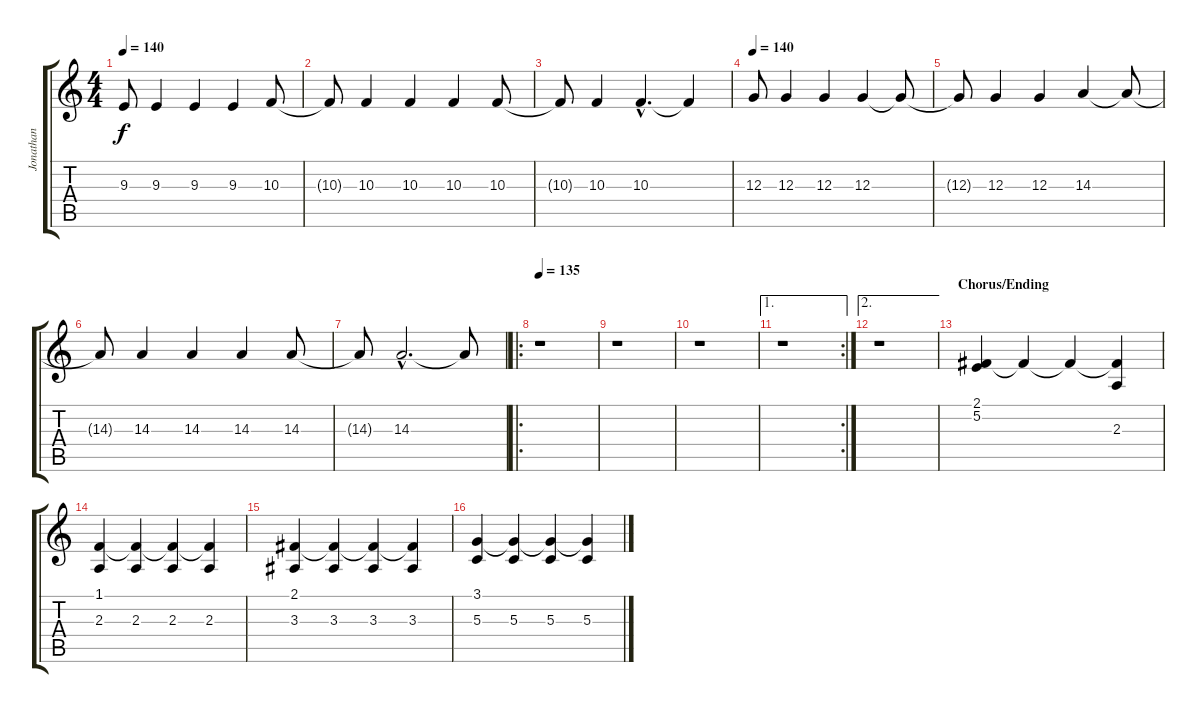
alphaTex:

\track ("Jonathan" "Jonathan") {instrument cello}
\staff {score tabs}
\tuning (E4 B3 G3 D3 A2 E2) {hide}
\ts (4 4)
\tempo 140
\clef g2
\ks c
9.3{t}.8{dy f} 9.3.4 9.3.4 9.3.4 10.3.8 |
10.3{t}.8 10.3.4 10.3.4 10.3.4 10.3.8 |
10.3{t}.8 10.3.4 10.3{hac}.4{d} 10.3{t}.4 |
\tempo 140
12.3.8 12.3.4 12.3.4 12.3.4 12.3{t}.8 |
12.3{t}.8 12.3.4 12.3.4 14.3.4 14.3{t}.8 |
14.3{t}.8 14.3.4 14.3.4 14.3.4 14.3.8 |
14.3{t}.8 14.3{hac}.2{d} 14.3{t}.8 |
\ro
\tempo 135
r.1 |
r.1 |
r.1 |
\ae 1
\rc 2
r.1 |
\ae 2
r.1 |
\section ("" "Chorus/Ending")
(2.1 5.2).4 2.1{t}.4 2.1{t}.4 (2.1{t} 2.3).4 |
(1.1 2.3).4 (1.1{t} 2.3).4 (1.1{t} 2.3).4 (1.1{t} 2.3).4 |
(2.1 3.3).4 (2.1{t} 3.3).4 (2.1{t} 3.3).4 (2.1{t} 3.3).4 |
(3.1 5.3).4 (3.1{t} 5.3).4 (3.1{t} 5.3).4 (3.1{t} 5.3).4
